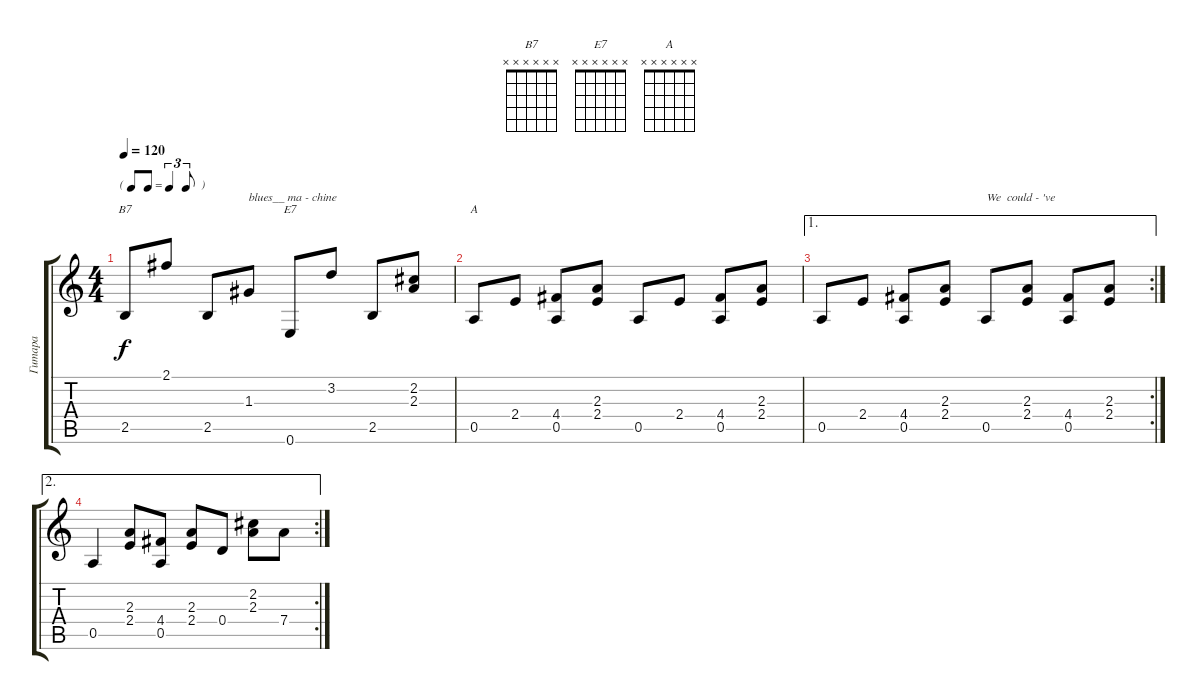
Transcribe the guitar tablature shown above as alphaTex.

\track ("Гитара" "Гитара") {instrument electricguitarjazz}
\staff {score tabs}
\tuning (E4 B3 G3 D3 A2 E2) {hide}
\chord ("B7" x x x x x x)
\chord ("E7" x x x x x x)
\chord ("A" x x x x x x)
\ts (4 4)
\tf triplet8th
\tempo 120
\clef g2
\ks c
2.5.8{ch "B7" dy f} 2.1.8 2.5.8 1.3.8{txt "blues__ ma - chine"} 0.6.8{ch "E7"} 3.2.8 2.5.8 (2.2 2.3).8 |
0.5.8{ch "A"} 2.4.8 (4.4 0.5).8 (2.3 2.4).8 0.5.8 2.4.8 (4.4 0.5).8 (2.3 2.4).8 |
\ae 1
\rc 2
0.5.8 2.4.8 (4.4 0.5).8 (2.3 2.4).8 0.5.8{txt "We  could - 've"} (2.3 2.4).8 (4.4 0.5).8 (2.3 2.4).8 |
\ae 2
\rc 2
0.5.4 (2.3 2.4).8 (4.4 0.5).8 (2.3 2.4).8 0.4.8 (2.2 2.3).8 7.4.8
